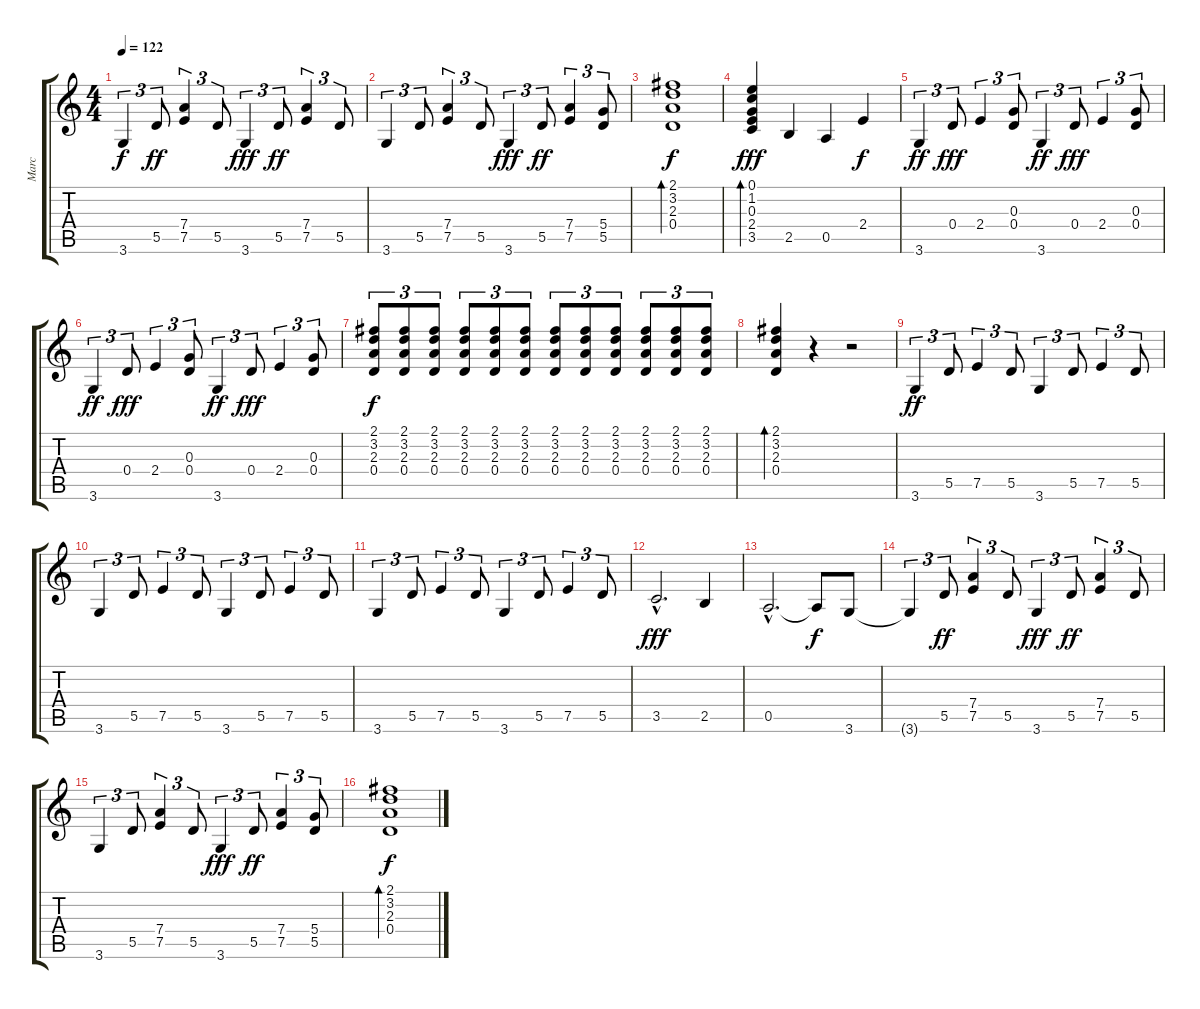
\track ("Marc " "Marc ") {instrument electricguitarclean}
\staff {score tabs}
\tuning (E4 B3 G3 D3 A2 E2) {hide}
\ts (4 4)
\tempo 122
\clef g2
\ks c
3.6{t}.4{tu (3 2) dy f} 5.5.8{tu (3 2) dy ff} (7.4 7.5).4{tu (3 2)} 5.5.8{tu (3 2)} 3.6.4{tu (3 2) dy fff} 5.5.8{tu (3 2) dy ff} (7.4 7.5).4{tu (3 2)} 5.5.8{tu (3 2)} |
3.6.4{tu (3 2)} 5.5.8{tu (3 2)} (7.4 7.5).4{tu (3 2)} 5.5.8{tu (3 2)} 3.6.4{tu (3 2) dy fff} 5.5.8{tu (3 2) dy ff} (7.4 7.5).4{tu (3 2)} (5.4 5.5).8{tu (3 2)} |
(2.1 3.2 2.3 0.4).1{bd 120 dy f} |
(0.1 1.2 0.3 2.4 3.5).4{bd 120 dy fff volume 12 instrument electricguitarclean} 2.5.4{volume 14 instrument overdrivenguitar} 0.5.4 2.4.4{dy f} |
3.6.4{tu (3 2) dy ff volume 12 instrument electricguitarclean} 0.4.8{tu (3 2) dy fff} 2.4.4{tu (3 2)} (0.3 0.4).8{tu (3 2)} 3.6.4{tu (3 2) dy ff} 0.4.8{tu (3 2) dy fff} 2.4.4{tu (3 2)} (0.3 0.4).8{tu (3 2)} |
3.6.4{tu (3 2) dy ff} 0.4.8{tu (3 2) dy fff} 2.4.4{tu (3 2)} (0.3 0.4).8{tu (3 2)} 3.6.4{tu (3 2) dy ff} 0.4.8{tu (3 2) dy fff} 2.4.4{tu (3 2)} (0.3 0.4).8{tu (3 2)} |
(2.1 3.2 2.3 0.4).8{tu (3 2) dy f} (2.1 3.2 2.3 0.4).8{tu (3 2)} (2.1 3.2 2.3 0.4).8{tu (3 2)} (2.1 3.2 2.3 0.4).8{tu (3 2)} (2.1 3.2 2.3 0.4).8{tu (3 2)} (2.1 3.2 2.3 0.4).8{tu (3 2)} (2.1 3.2 2.3 0.4).8{tu (3 2)} (2.1 3.2 2.3 0.4).8{tu (3 2)} (2.1 3.2 2.3 0.4).8{tu (3 2)} (2.1 3.2 2.3 0.4).8{tu (3 2)} (2.1 3.2 2.3 0.4).8{tu (3 2)} (2.1 3.2 2.3 0.4).8{tu (3 2)} |
(2.1 3.2 2.3 0.4).4{bd 120} r.4 r.2 |
3.6.4{tu (3 2) dy ff} 5.5.8{tu (3 2)} 7.5.4{tu (3 2)} 5.5.8{tu (3 2)} 3.6.4{tu (3 2)} 5.5.8{tu (3 2)} 7.5.4{tu (3 2)} 5.5.8{tu (3 2)} |
3.6.4{tu (3 2)} 5.5.8{tu (3 2)} 7.5.4{tu (3 2)} 5.5.8{tu (3 2)} 3.6.4{tu (3 2)} 5.5.8{tu (3 2)} 7.5.4{tu (3 2)} 5.5.8{tu (3 2)} |
3.6.4{tu (3 2)} 5.5.8{tu (3 2)} 7.5.4{tu (3 2)} 5.5.8{tu (3 2)} 3.6.4{tu (3 2)} 5.5.8{tu (3 2)} 7.5.4{tu (3 2)} 5.5.8{tu (3 2)} |
3.5{hac}.2{d dy fff volume 16} 2.5.4 |
0.5{hac}.2{d} 0.5{t}.8{dy f} 3.6.8{volume 12} |
3.6{t}.4{tu (3 2)} 5.5.8{tu (3 2) dy ff} (7.4 7.5).4{tu (3 2)} 5.5.8{tu (3 2)} 3.6.4{tu (3 2) dy fff} 5.5.8{tu (3 2) dy ff} (7.4 7.5).4{tu (3 2)} 5.5.8{tu (3 2)} |
3.6.4{tu (3 2)} 5.5.8{tu (3 2)} (7.4 7.5).4{tu (3 2)} 5.5.8{tu (3 2)} 3.6.4{tu (3 2) dy fff} 5.5.8{tu (3 2) dy ff} (7.4 7.5).4{tu (3 2)} (5.4 5.5).8{tu (3 2)} |
(2.1 3.2 2.3 0.4).1{bd 120 dy f}
